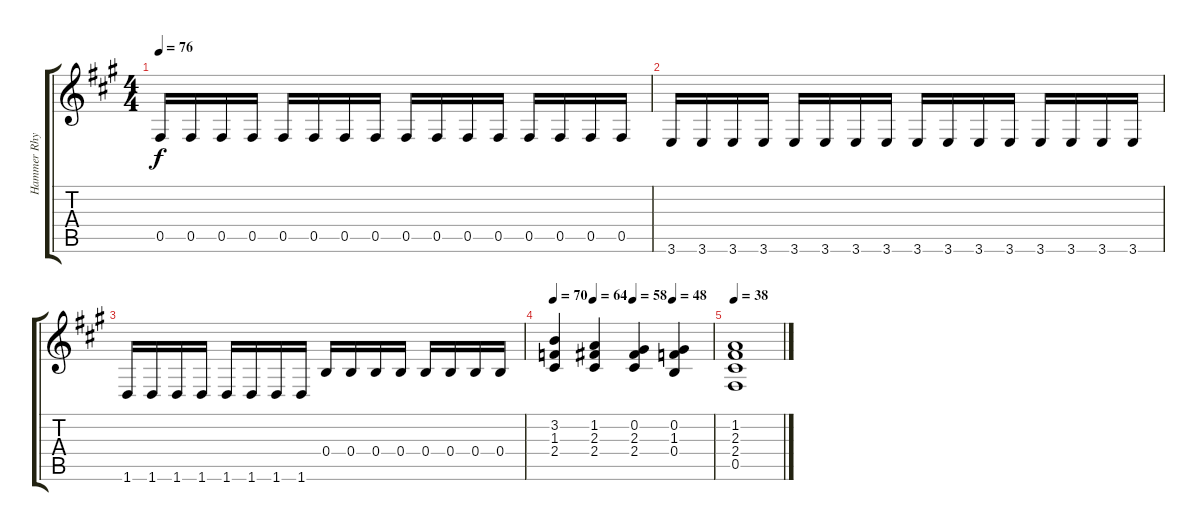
\track ("Hammer Rhythm" "Hammer Rhy") {instrument overdrivenguitar}
\staff {score tabs}
\tuning (Db4 Ab3 E3 B2 Gb2 Db2) {hide}
\ts (4 4)
\tempo 76
\clef g2
\ks a
0.5.16{dy f} 0.5.16 0.5.16 0.5.16 0.5.16 0.5.16 0.5.16 0.5.16 0.5.16 0.5.16 0.5.16 0.5.16 0.5.16 0.5.16 0.5.16 0.5.16 |
3.6.16 3.6.16 3.6.16 3.6.16 3.6.16 3.6.16 3.6.16 3.6.16 3.6.16 3.6.16 3.6.16 3.6.16 3.6.16 3.6.16 3.6.16 3.6.16 |
1.6.16 1.6.16 1.6.16 1.6.16 1.6.16 1.6.16 1.6.16 1.6.16 0.4.16 0.4.16 0.4.16 0.4.16 0.4.16 0.4.16 0.4.16 0.4.16 |
\tempo 70
\tempo (64 0.25)
\tempo (58 0.5)
\tempo (48 0.75)
(3.2 1.3 2.4).4 (1.2 2.3 2.4).4 (0.2 2.3 2.4).4 (0.2 1.3 0.4).4 |
\tempo 38
(1.2 2.3 2.4 0.5).1
